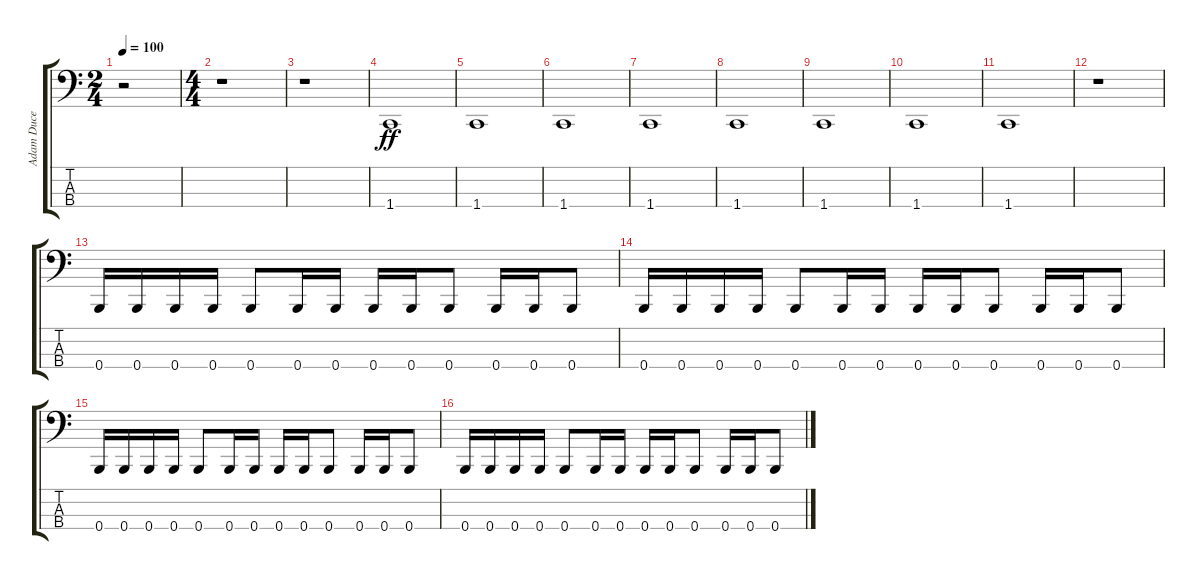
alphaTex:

\track ("Adam Duce" "Adam Duce") {instrument electricbasspick}
\staff {score tabs}
\tuning (E2 B1 Gb1 B0) {hide}
\ts (2 4)
\tempo 100
\clef f4
\ks c
r.2{dy ff instrument electricbasspick} |
\ts (4 4)
r.1 |
r.1 |
1.4.1 |
1.4.1 |
1.4.1 |
1.4.1 |
1.4.1 |
1.4.1 |
1.4.1 |
1.4.1 |
r.1 |
0.4.16 0.4.16 0.4.16 0.4.16 0.4.8 0.4.16 0.4.16 0.4.16 0.4.16 0.4.8 0.4.16 0.4.16 0.4.8 |
0.4.16 0.4.16 0.4.16 0.4.16 0.4.8 0.4.16 0.4.16 0.4.16 0.4.16 0.4.8 0.4.16 0.4.16 0.4.8 |
0.4.16 0.4.16 0.4.16 0.4.16 0.4.8 0.4.16 0.4.16 0.4.16 0.4.16 0.4.8 0.4.16 0.4.16 0.4.8 |
0.4.16 0.4.16 0.4.16 0.4.16 0.4.8 0.4.16 0.4.16 0.4.16 0.4.16 0.4.8 0.4.16 0.4.16 0.4.8
